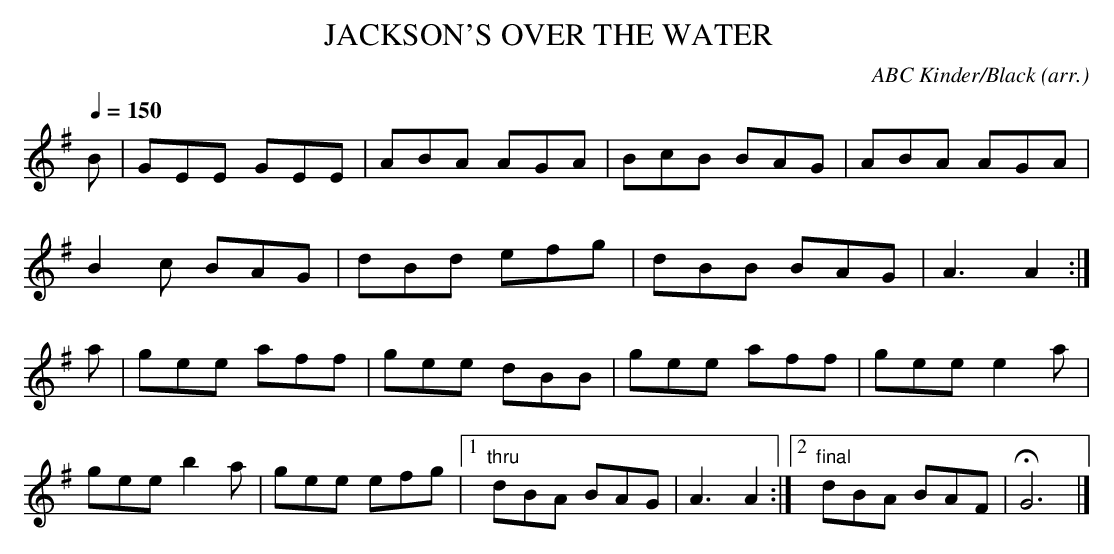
X:1
T:JACKSON'S OVER THE WATER  \
C:ABC Kinder/Black (arr.)\
M:6/8\
L:1/8\
Q:1/4=150\
K:G\
B|GEE GEE|ABA AGA|BcB BAG|ABA AGA|\
B2c BAG|dBd efg|dBB BAG|A3 A2:|\
a|gee aff|gee dBB|gee aff|gee e2a|\
gee b2a|gee efg|1 "thru"dBA BAG|A3 A2:|\
[2 "final"dBA BAF|HG6|]\
\
\
